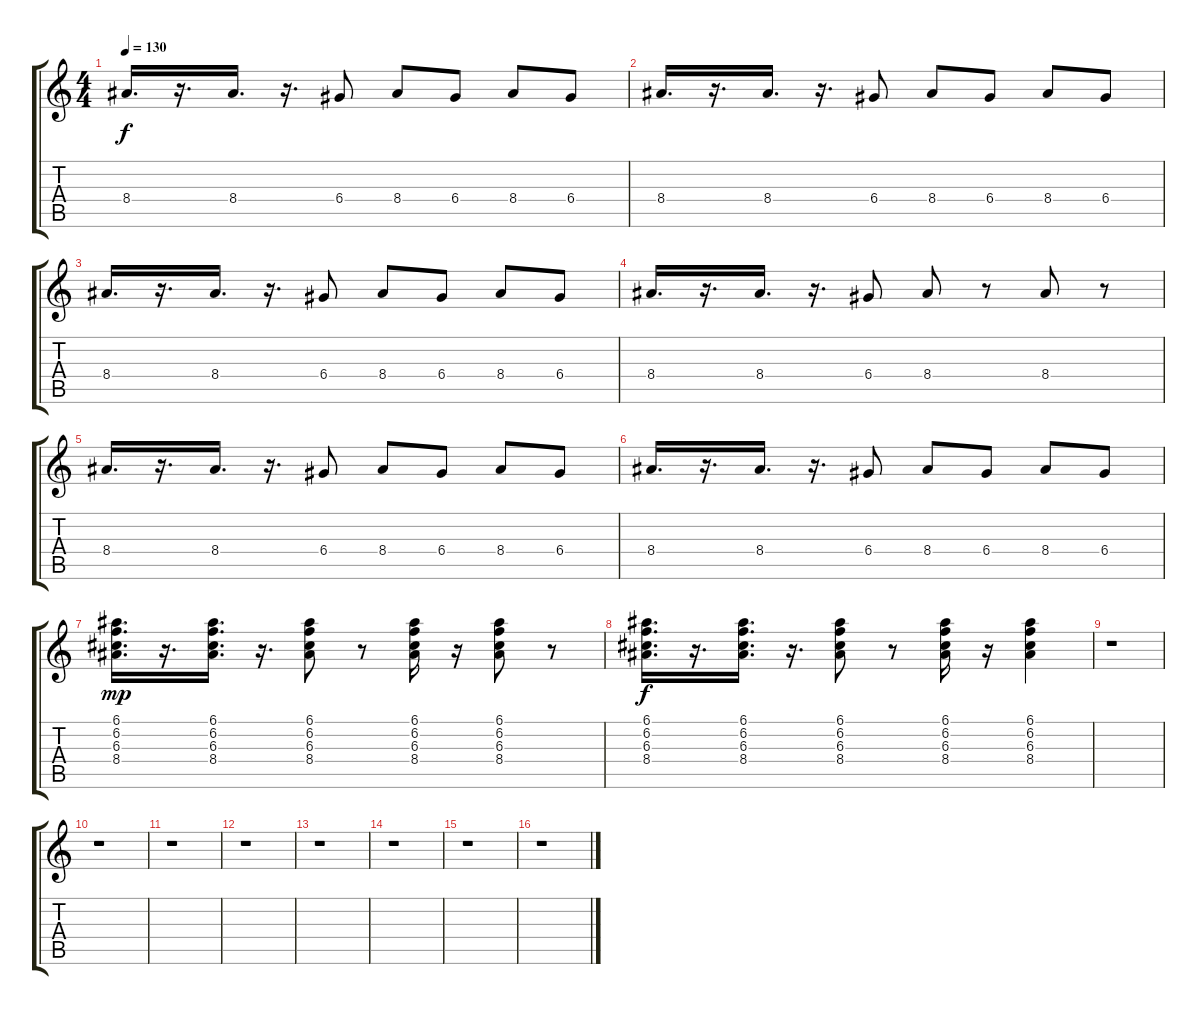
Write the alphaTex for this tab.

\track "" {instrument overdrivenguitar}
\staff {score tabs}
\tuning (E4 B3 G3 D3 A2 E2) {hide}
\ts (4 4)
\tempo 130
\clef g2
\ks c
8.4.16{d dy f} r.16{d} 8.4.16{d} r.16{d} 6.4.8 8.4.8 6.4.8 8.4.8 6.4.8 |
8.4.16{d} r.16{d} 8.4.16{d} r.16{d} 6.4.8 8.4.8 6.4.8 8.4.8 6.4.8 |
8.4.16{d} r.16{d} 8.4.16{d} r.16{d} 6.4.8 8.4.8 6.4.8 8.4.8 6.4.8 |
8.4.16{d} r.16{d} 8.4.16{d} r.16{d} 6.4.8 8.4.8 r.8 8.4.8 r.8 |
8.4.16{d} r.16{d} 8.4.16{d} r.16{d} 6.4.8 8.4.8 6.4.8 8.4.8 6.4.8 |
8.4.16{d} r.16{d} 8.4.16{d} r.16{d} 6.4.8 8.4.8 6.4.8 8.4.8 6.4.8 |
(6.1 6.2 6.3 8.4).16{d dy mp} r.16{d} (6.1 6.2 6.3 8.4).16{d} r.16{d} (6.1 6.2 6.3 8.4).8 r.8 (6.1 6.2 6.3 8.4).16 r.16 (6.1 6.2 6.3 8.4).8 r.8 |
(6.1 6.2 6.3 8.4).16{d dy f} r.16{d} (6.1 6.2 6.3 8.4).16{d} r.16{d} (6.1 6.2 6.3 8.4).8 r.8 (6.1 6.2 6.3 8.4).16 r.16 (6.1 6.2 6.3 8.4).4 |
r.1 |
r.1 |
r.1 |
r.1 |
r.1 |
r.1 |
r.1 |
r.1
